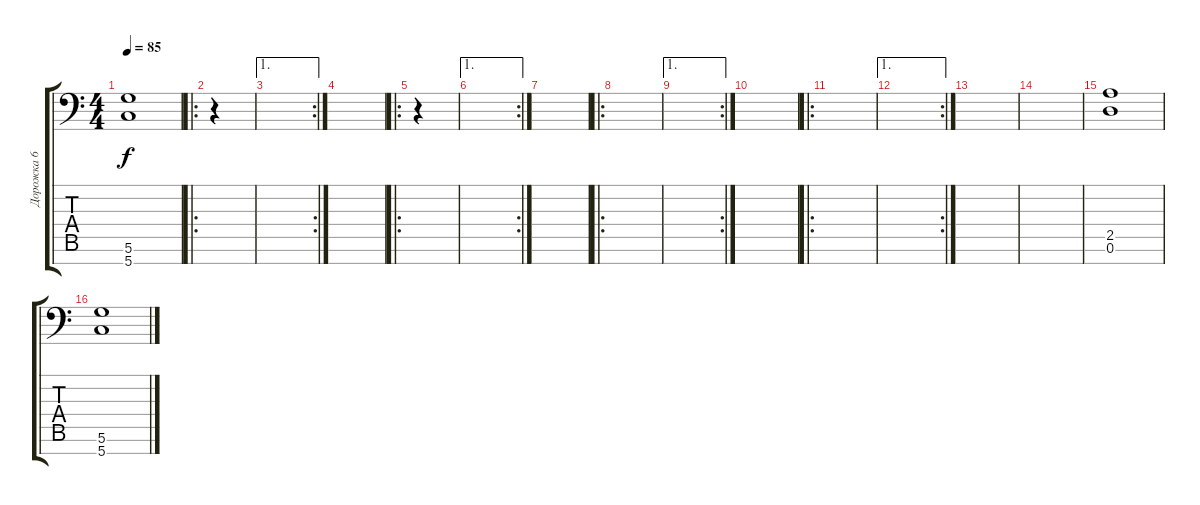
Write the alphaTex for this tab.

\track ("Дорожка 6" "Дорожка 6") {instrument distortionguitar}
\staff {score tabs}
\tuning (D4 A3 F3 C3 G2 D2 G1) {hide}
\ts (4 4)
\tempo 85
\clef f4
\ks c
(5.6 5.7).1{dy f} |
\ro
r.4 |
\ae 1
\rc 2
|
|
\ro
r.4 |
\ae 1
\rc 2
|
|
\ro
|
\ae 1
\rc 2
|
|
\ro
|
\ae 1
\rc 2
|
|
|
(2.5 0.6).1 |
(5.6 5.7).1
